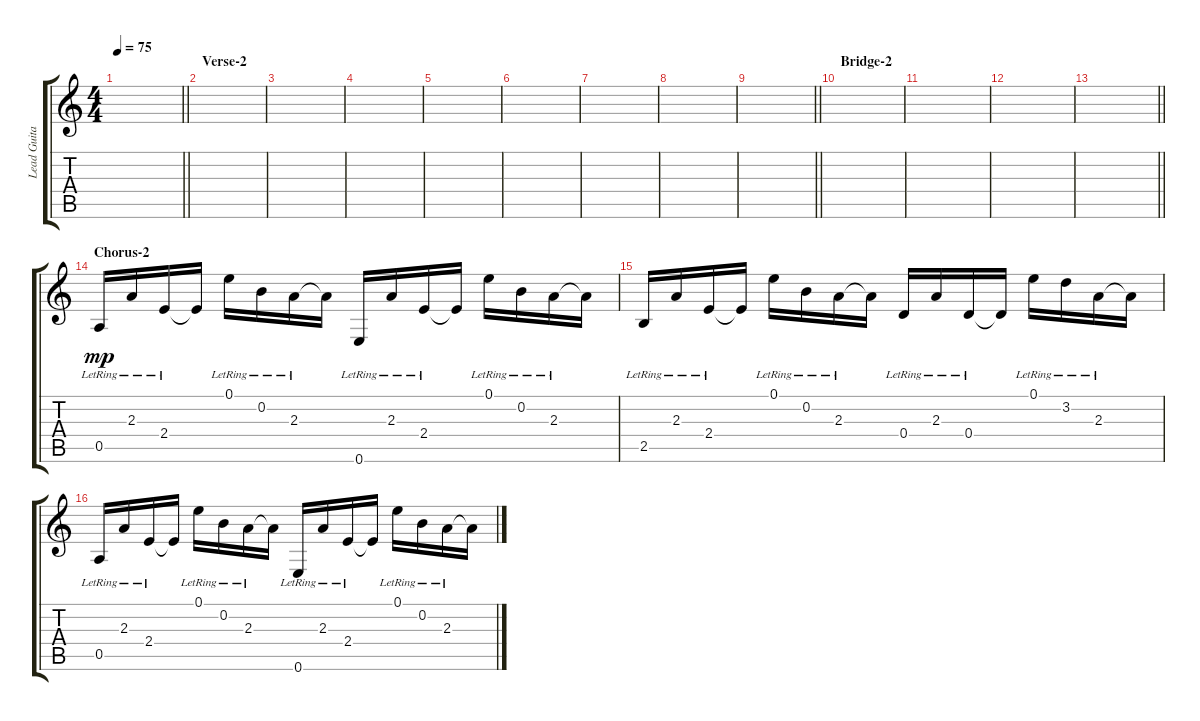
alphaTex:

\track ("Lead Guitar" "Lead Guita") {instrument distortionguitar}
\staff {score tabs}
\tuning (E4 B3 G3 D3 A2 E2) {hide}
\ts (4 4)
\tempo 75
\clef g2
\barLineRight lightlight
\ks c
|
\section ("" "Verse-2")
|
|
|
|
|
|
|
\barLineRight lightlight
|
\section ("" "Bridge-2")
|
|
|
\barLineRight lightlight
|
\section ("" "Chorus-2")
0.5{lr}.16{dy mp} 2.3{lr}.16 2.4{lr}.16 2.4{t}.16 0.1{lr}.16 0.2{lr}.16 2.3{lr}.16 2.3{t}.16 0.6{lr}.16 2.3{lr}.16 2.4{lr}.16 2.4{t}.16 0.1{lr}.16 0.2{lr}.16 2.3{lr}.16 2.3{t}.16 |
2.5{lr}.16 2.3{lr}.16 2.4{lr}.16 2.4{t}.16 0.1{lr}.16 0.2{lr}.16 2.3{lr}.16 2.3{t}.16 0.4{lr}.16 2.3{lr}.16 0.4{lr}.16 0.4{t}.16 0.1{lr}.16 3.2{lr}.16 2.3{lr}.16 2.3{t}.16 |
0.5{lr}.16 2.3{lr}.16 2.4{lr}.16 2.4{t}.16 0.1{lr}.16 0.2{lr}.16 2.3{lr}.16 2.3{t}.16 0.6{lr}.16 2.3{lr}.16 2.4{lr}.16 2.4{t}.16 0.1{lr}.16 0.2{lr}.16 2.3{lr}.16 2.3{t}.16
